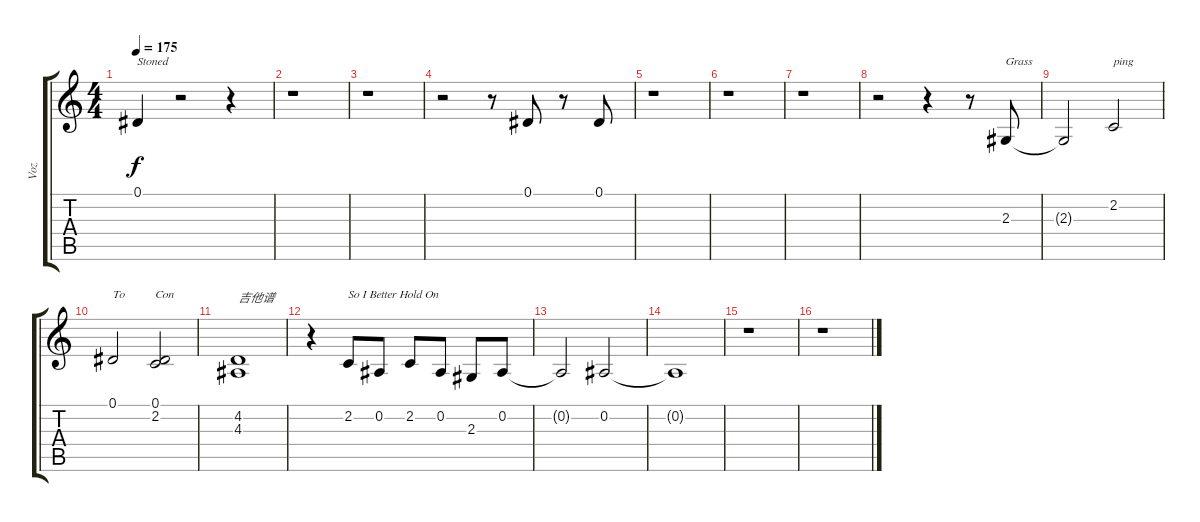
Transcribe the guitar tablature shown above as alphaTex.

\track ("Voz" "Voz") {instrument tenorsax}
\staff {score tabs}
\tuning (Eb4 Bb3 Gb3 Db3 Ab2 Eb2) {hide}
\ts (4 4)
\tempo 175
\clef g2
\ks c
0.1.4{txt "Stoned" dy f} r.2 r.4 |
r.1 |
r.1 |
r.2 r.8 0.1.8 r.8 0.1.8 |
r.1 |
r.1 |
r.1 |
r.2 r.4 r.8 2.3.8{txt "Grass"} |
2.3{t}.2 2.2.2{txt "ping"} |
0.1.2{txt "To"} (0.1 2.2).2{txt "Con"} |
(4.2 4.3).1{txt "吉他谱"} |
r.4 2.2.8{txt "So I Better Hold On"} 0.2.8 2.2.8 0.2.8 2.3.8 0.2.8 |
0.2{t}.2 0.2.2 |
0.2{t}.1 |
r.1 |
r.1
